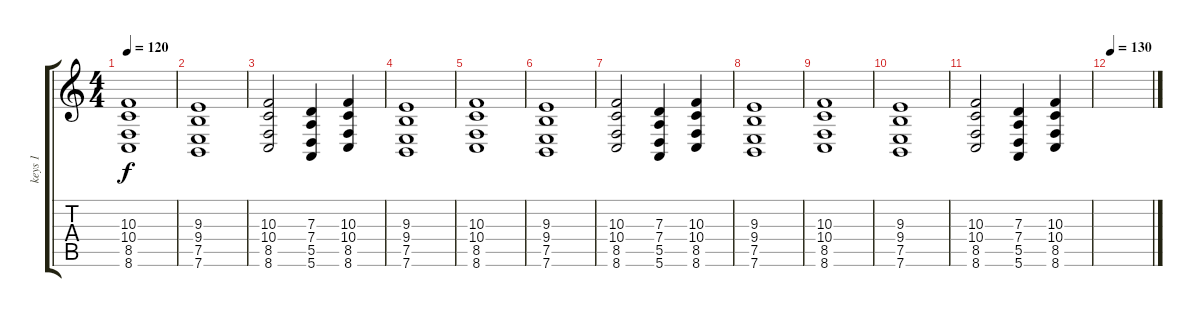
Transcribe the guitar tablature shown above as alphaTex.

\track ("keys 1" "keys 1") {instrument stringensemble1}
\staff {score tabs}
\tuning (E4 B3 G3 D3 A2 E2) {hide}
\ts (4 4)
\tempo 120
\clef g2
\ks c
(10.3 10.4 8.5 8.6).1{dy f} |
(9.3 9.4 7.5 7.6).1 |
(10.3 10.4 8.5 8.6).2 (7.3 7.4 5.5 5.6).4 (10.3 10.4 8.5 8.6).4 |
(9.3 9.4 7.5 7.6).1 |
(10.3 10.4 8.5 8.6).1 |
(9.3 9.4 7.5 7.6).1 |
(10.3 10.4 8.5 8.6).2 (7.3 7.4 5.5 5.6).4 (10.3 10.4 8.5 8.6).4 |
(9.3 9.4 7.5 7.6).1 |
(10.3 10.4 8.5 8.6).1 |
(9.3 9.4 7.5 7.6).1 |
(10.3 10.4 8.5 8.6).2 (7.3 7.4 5.5 5.6).4 (10.3 10.4 8.5 8.6).4 |
\tempo 130
